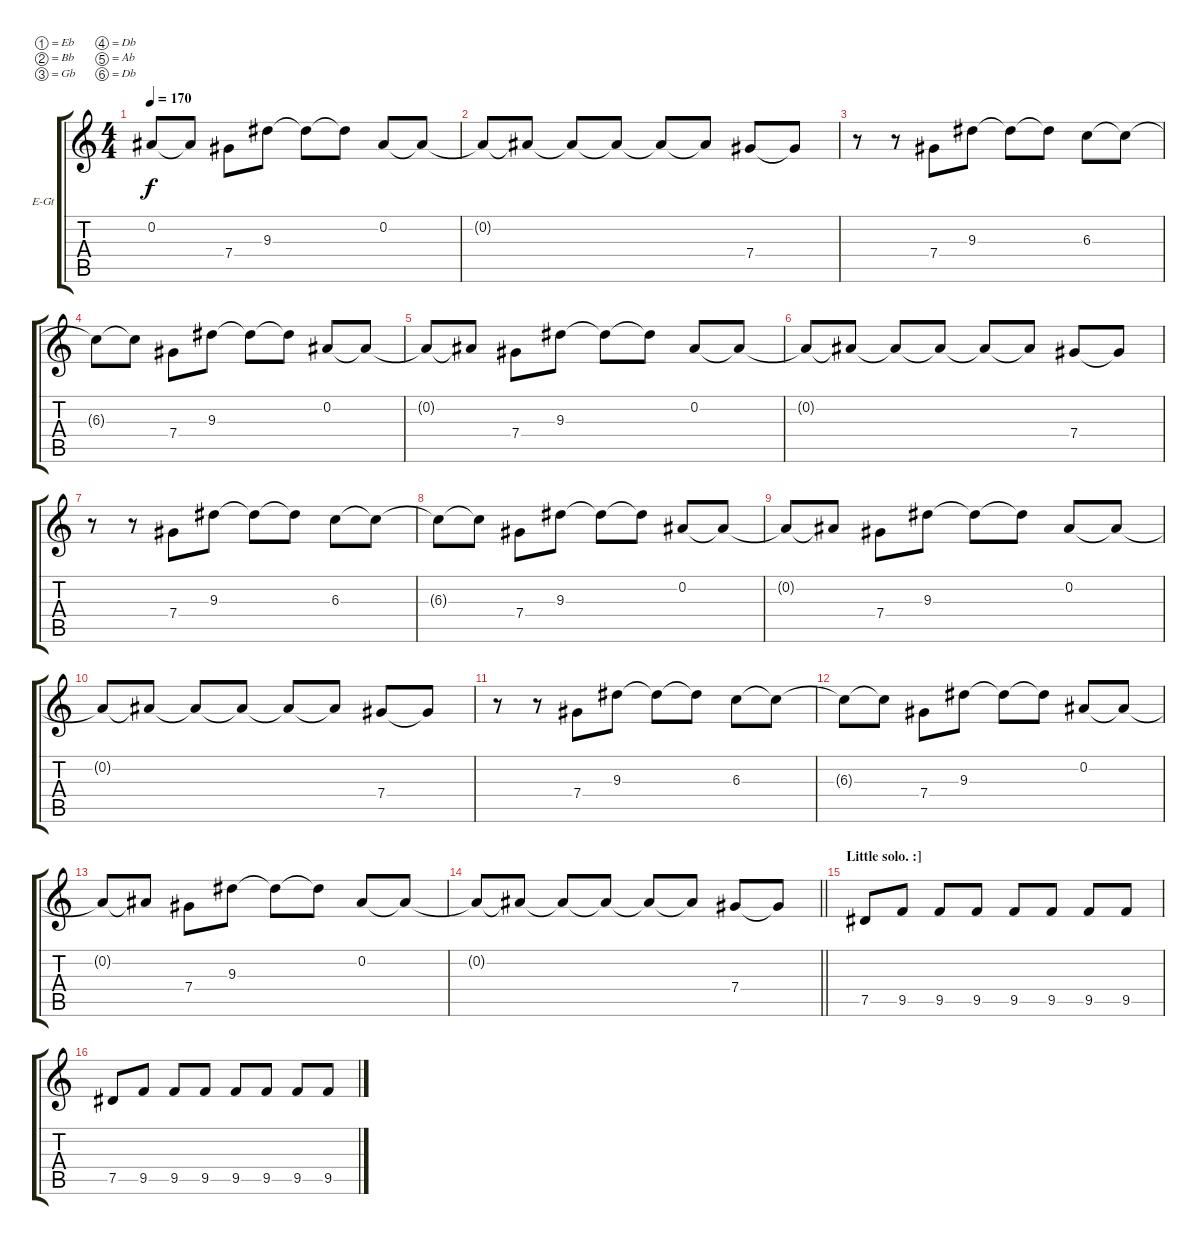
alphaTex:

\bracketExtendMode groupsimilarinstruments
\firstSystemTrackNameOrientation horizontal
\otherSystemsTrackNameOrientation horizontal
\track ("Rhythm" "E-Gt") {instrument distortionguitar}
\staff {score tabs}
\tuning (Eb4 Bb3 Gb3 Db3 Ab2 Db2)
\ts (4 4)
\tempo 170
\clef g2
\ks c
0.2{t}.8{dy f} 0.2{t}.8 7.4.8 9.3.8 9.3{t}.8 9.3{t}.8 0.2.8 0.2{t}.8 |
0.2{t}.8 0.2{t}.8 0.2{t}.8 0.2{t}.8 0.2{t}.8 0.2{t}.8 7.4.8 7.4{t}.8 |
r.8 r.8 7.4.8 9.3.8 9.3{t}.8 9.3{t}.8 6.3.8 6.3{t}.8 |
6.3{t}.8 6.3{t}.8 7.4.8 9.3.8 9.3{t}.8 9.3{t}.8 0.2.8 0.2{t}.8 |
0.2{t}.8 0.2{t}.8 7.4.8 9.3.8 9.3{t}.8 9.3{t}.8 0.2.8 0.2{t}.8 |
0.2{t}.8 0.2{t}.8 0.2{t}.8 0.2{t}.8 0.2{t}.8 0.2{t}.8 7.4.8 7.4{t}.8 |
r.8 r.8 7.4.8 9.3.8 9.3{t}.8 9.3{t}.8 6.3.8 6.3{t}.8 |
6.3{t}.8 6.3{t}.8 7.4.8 9.3.8 9.3{t}.8 9.3{t}.8 0.2.8 0.2{t}.8 |
0.2{t}.8 0.2{t}.8 7.4.8 9.3.8 9.3{t}.8 9.3{t}.8 0.2.8 0.2{t}.8 |
0.2{t}.8 0.2{t}.8 0.2{t}.8 0.2{t}.8 0.2{t}.8 0.2{t}.8 7.4.8 7.4{t}.8 |
r.8 r.8 7.4.8 9.3.8 9.3{t}.8 9.3{t}.8 6.3.8 6.3{t}.8 |
6.3{t}.8 6.3{t}.8 7.4.8 9.3.8 9.3{t}.8 9.3{t}.8 0.2.8 0.2{t}.8 |
0.2{t}.8 0.2{t}.8 7.4.8 9.3.8 9.3{t}.8 9.3{t}.8 0.2.8 0.2{t}.8 |
\barLineRight lightlight
0.2{t}.8 0.2{t}.8 0.2{t}.8 0.2{t}.8 0.2{t}.8 0.2{t}.8 7.4.8 7.4{t}.8 |
\section ("" "Little solo. :]")
7.5.8 9.5.8 9.5.8 9.5.8 9.5.8 9.5.8 9.5.8 9.5.8 |
7.5.8 9.5.8 9.5.8 9.5.8 9.5.8 9.5.8 9.5.8 9.5.8
